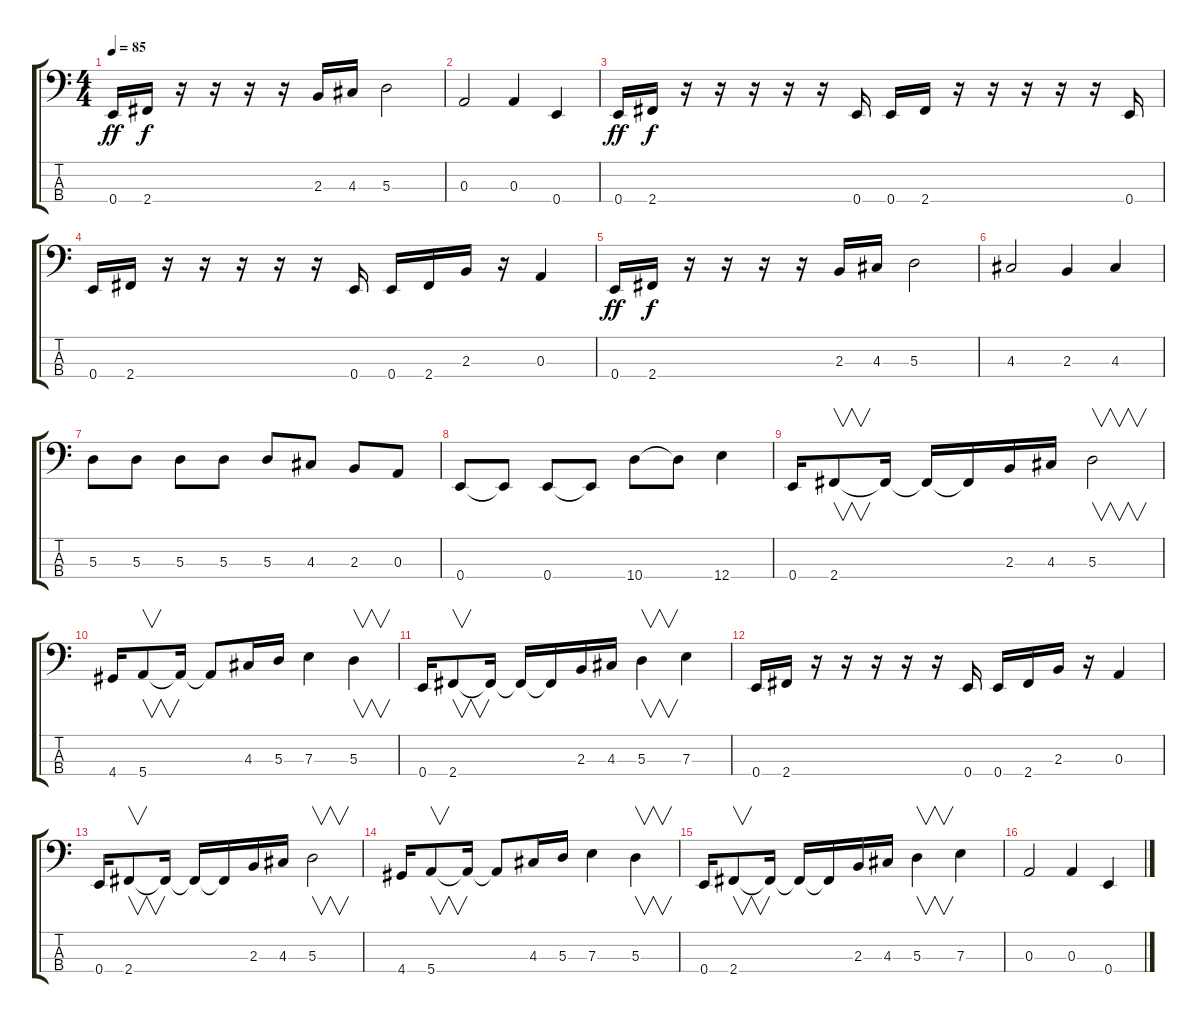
\track "" {instrument electricbasspick}
\staff {score tabs}
\tuning (G2 D2 A1 E1) {hide}
\ts (4 4)
\tempo 85
\clef f4
\ks c
0.4.16{dy ff} 2.4.16{dy f} r.16 r.16 r.16 r.16 2.3.16 4.3.16 5.3.2 |
0.3.2 0.3.4 0.4.4 |
0.4.16{dy ff} 2.4.16{dy f} r.16 r.16 r.16 r.16 r.16 0.4.16 0.4.16 2.4.16 r.16 r.16 r.16 r.16 r.16 0.4.16 |
0.4.16 2.4.16 r.16 r.16 r.16 r.16 r.16 0.4.16 0.4.16 2.4.16 2.3.16 r.16 0.3.4 |
0.4.16{dy ff} 2.4.16{dy f} r.16 r.16 r.16 r.16 2.3.16 4.3.16 5.3.2 |
4.3.2 2.3.4 4.3.4 |
5.3.8 5.3.8 5.3.8 5.3.8 5.3.8 4.3.8 2.3.8 0.3.8 |
0.4.8 0.4{t}.8 0.4.8 0.4{t}.8 10.4.8 10.4{t}.8 12.4.4 |
0.4.16 2.4.8{v} 2.4{t}.16 2.4{t}.16 2.4{t}.16 2.3.16 4.3.16 5.3.2{v} |
4.4.16 5.4.8{v} 5.4{t}.16 5.4{t}.8 4.3.16 5.3.16 7.3.4 5.3.4{v} |
0.4.16 2.4.8{v} 2.4{t}.16 2.4{t}.16 2.4{t}.16 2.3.16 4.3.16 5.3.4{v} 7.3.4 |
0.4.16 2.4.16 r.16 r.16 r.16 r.16 r.16 0.4.16 0.4.16 2.4.16 2.3.16 r.16 0.3.4 |
0.4.16 2.4.8{v} 2.4{t}.16 2.4{t}.16 2.4{t}.16 2.3.16 4.3.16 5.3.2{v} |
4.4.16 5.4.8{v} 5.4{t}.16 5.4{t}.8 4.3.16 5.3.16 7.3.4 5.3.4{v} |
0.4.16 2.4.8{v} 2.4{t}.16 2.4{t}.16 2.4{t}.16 2.3.16 4.3.16 5.3.4{v} 7.3.4 |
0.3.2 0.3.4 0.4.4
